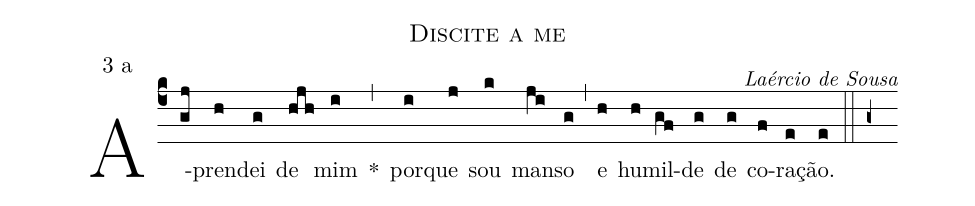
name: Discite a me;
mode: 3;
mode-differentia: a;
commentary: Laércio de Sousa;
%%
(c4)

A(gj)pren(h)dei(g) de(hjh) mim(i) *(,) por(i)que(j) sou(k) man(ji)so(g) (,) e(h) hu(h)mil(gf)de(g) de(g) co(f)ra(e)ção.(e)

(::g+)
